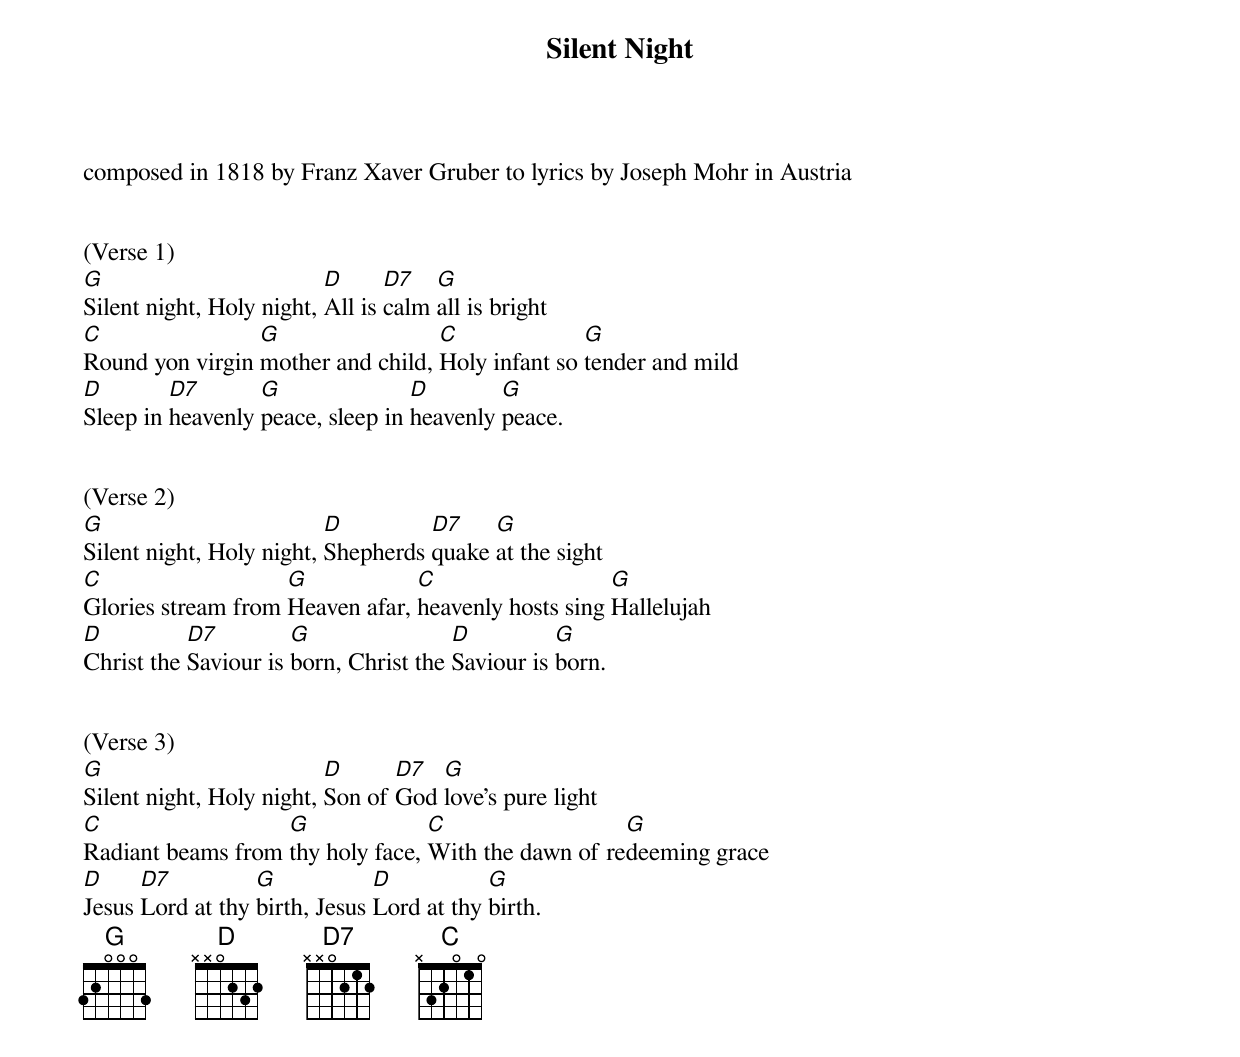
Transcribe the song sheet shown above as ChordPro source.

{title:Silent Night}
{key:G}

composed in 1818 by Franz Xaver Gruber to lyrics by Joseph Mohr in Austria


(Verse 1)
[G]Silent night, Holy night, [D]All is [D7]calm [G]all is bright
[C]Round yon virgin [G]mother and child, [C]Holy infant so [G]tender and mild
[D]Sleep in [D7]heavenly [G]peace, sleep in [D]heavenly [G]peace.


(Verse 2)
[G]Silent night, Holy night, [D]Shepherds [D7]quake [G]at the sight
[C]Glories stream from [G]Heaven afar, [C]heavenly hosts sing [G]Hallelujah
[D]Christ the [D7]Saviour is [G]born, Christ the [D]Saviour is [G]born.


(Verse 3)
[G]Silent night, Holy night, [D]Son of [D7]God [G]love's pure light
[C]Radiant beams from [G]thy holy face, [C]With the dawn of re[G]deeming grace
[D]Jesus [D7]Lord at thy [G]birth, Jesus [D]Lord at thy [G]birth.
